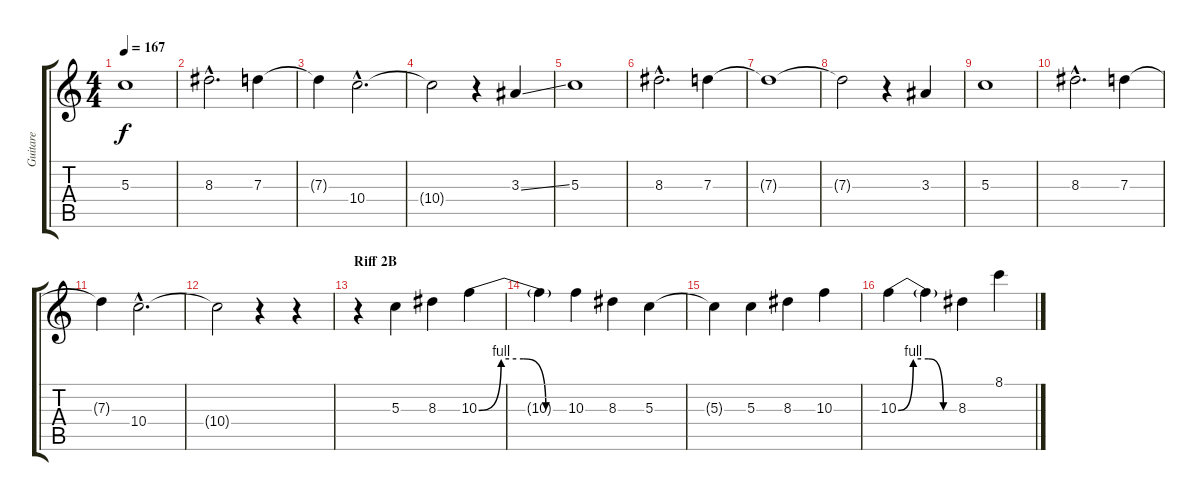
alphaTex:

\track ("Guitare" "Guitare") {instrument electricguitarjazz}
\staff {score tabs}
\tuning (E4 B3 G3 D3 A2 E2) {hide}
\ts (4 4)
\tempo 167
\clef g2
\ks c
5.3.1{dy f} |
8.3{hac}.2{d} 7.3.4 |
7.3{t}.4 10.4{hac}.2{d} |
10.4{t}.2 r.4 3.3{ss}.4 |
5.3.1 |
8.3{hac}.2{d} 7.3.4 |
7.3{t}.1 |
7.3{t}.2 r.4 3.3.4 |
5.3.1 |
8.3{hac}.2{d} 7.3.4 |
7.3{t}.4 10.4{hac}.2{d} |
10.4{t}.2 r.4 r.4 |
\section ("" "Riff 2B")
r.4 5.3.4 8.3.4 10.3{be (custom 0 0 15 4 30 4 45 0 60 0)}.4 |
10.3{t}.4 10.3.4 8.3.4 5.3.4 |
5.3{t}.4 5.3.4 8.3.4 10.3.4 |
10.3{be (custom 0 0 15 4 30 4 45 0 60 0)}.4 10.3{t}.4 8.3.4 8.1.4
